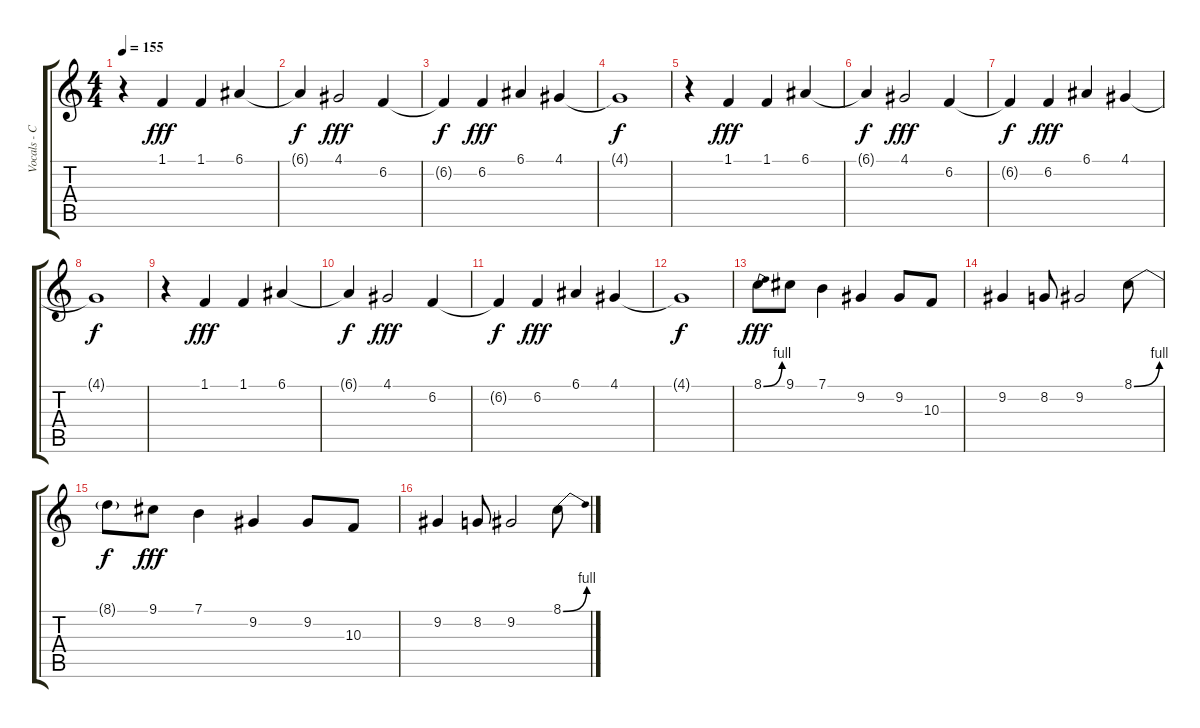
\track ("Vocals - Corin" "Vocals - C") {instrument voiceoohs}
\staff {score tabs}
\tuning (E4 B3 G3 D3 A2 E2) {hide}
\ts (4 4)
\tempo 155
\clef g2
\ks c
r.4{dy f} 1.1.4{dy fff} 1.1.4 6.1.4 |
6.1{t}.4{dy f} 4.1.2{dy fff} 6.2.4 |
6.2{t}.4{dy f} 6.2.4{dy fff} 6.1.4 4.1.4 |
4.1{t}.1{dy f} |
r.4 1.1.4{dy fff} 1.1.4 6.1.4 |
6.1{t}.4{dy f} 4.1.2{dy fff} 6.2.4 |
6.2{t}.4{dy f} 6.2.4{dy fff} 6.1.4 4.1.4 |
4.1{t}.1{dy f} |
r.4 1.1.4{dy fff} 1.1.4 6.1.4 |
6.1{t}.4{dy f} 4.1.2{dy fff} 6.2.4 |
6.2{t}.4{dy f} 6.2.4{dy fff} 6.1.4 4.1.4 |
4.1{t}.1{dy f} |
8.1{be (bend 0 0 60 4)}.8{dy fff} 9.1.8 7.1.4 9.2.4 9.2.8 10.3.8 |
9.2.4 8.2.8 9.2.2 8.1{be (bend 0 0 60 4)}.8 |
8.1{t}.8{dy f} 9.1.8{dy fff} 7.1.4 9.2.4 9.2.8 10.3.8 |
9.2.4 8.2.8 9.2.2 8.1{be (bend 0 0 60 4)}.8
